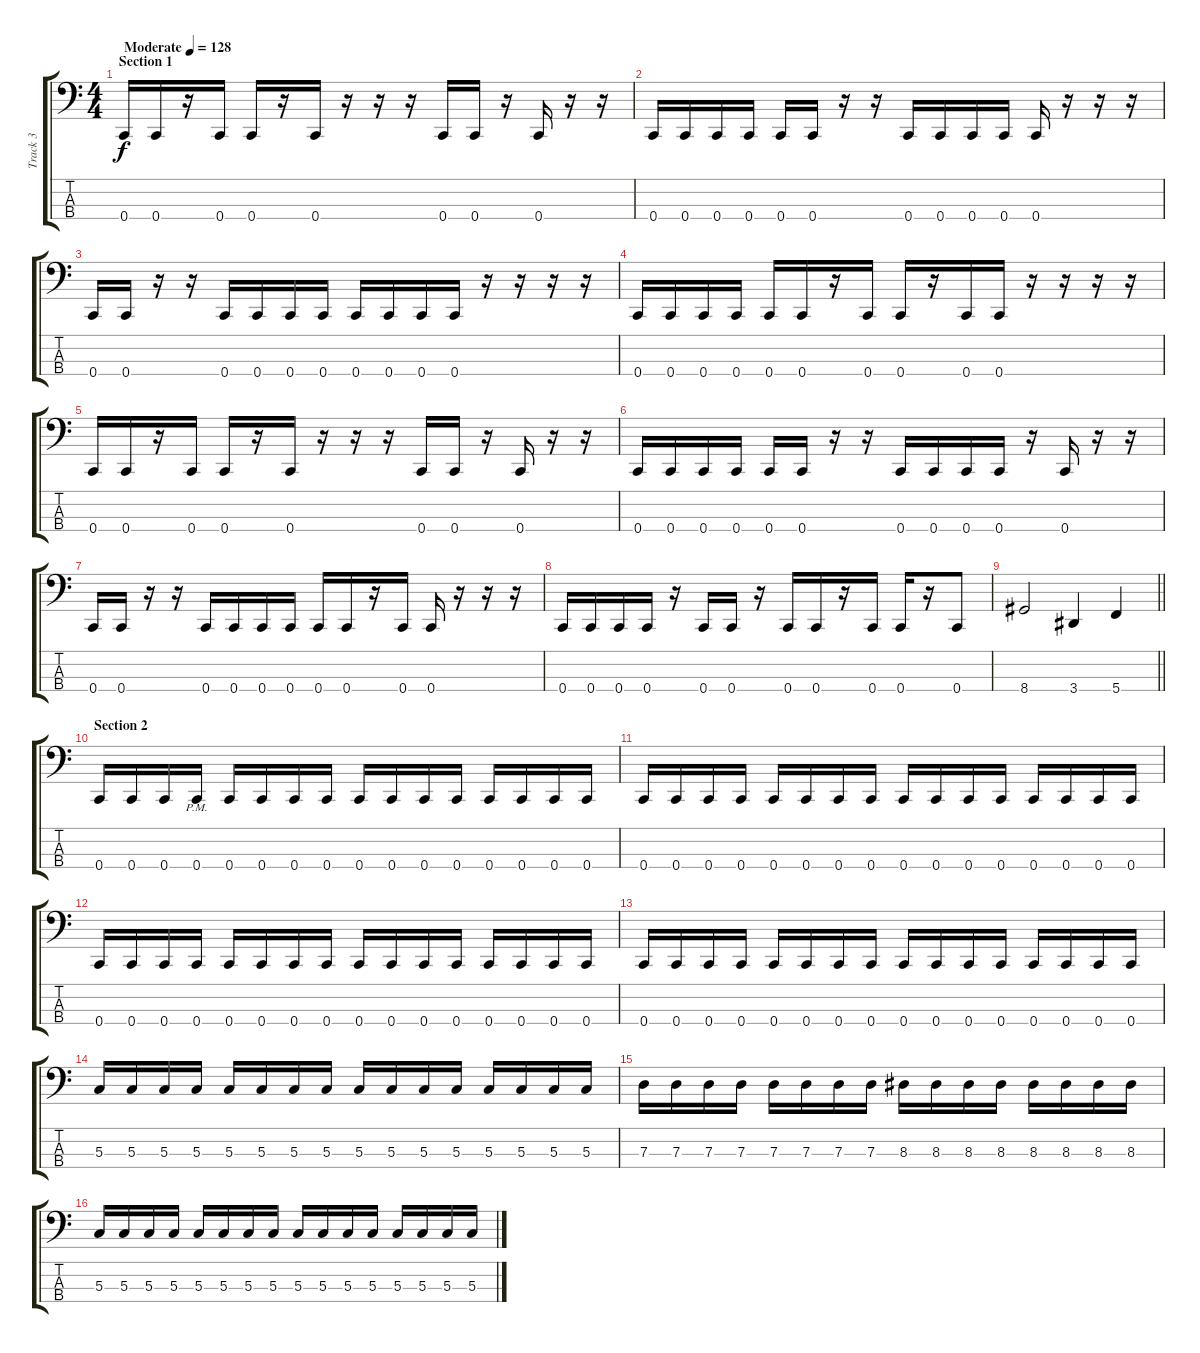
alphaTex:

\track ("Track 3" "Track 3") {instrument electricbasspick}
\staff {score tabs}
\tuning (F2 C2 G1 C1) {hide}
\ts (4 4)
\section ("" "Section 1")
\tempo (128 "Moderate")
\clef f4
\ks c
0.4.16{dy f instrument electricbasspick} 0.4.16 r.16 0.4.16 0.4.16 r.16 0.4.16 r.16 r.16 r.16 0.4.16 0.4.16 r.16 0.4.16 r.16 r.16 |
0.4.16 0.4.16 0.4.16 0.4.16 0.4.16 0.4.16 r.16 r.16 0.4.16 0.4.16 0.4.16 0.4.16 0.4.16 r.16 r.16 r.16 |
0.4.16 0.4.16 r.16 r.16 0.4.16 0.4.16 0.4.16 0.4.16 0.4.16 0.4.16 0.4.16 0.4.16 r.16 r.16 r.16 r.16 |
0.4.16 0.4.16 0.4.16 0.4.16 0.4.16 0.4.16 r.16 0.4.16 0.4.16 r.16 0.4.16 0.4.16 r.16 r.16 r.16 r.16 |
0.4.16 0.4.16 r.16 0.4.16 0.4.16 r.16 0.4.16 r.16 r.16 r.16 0.4.16 0.4.16 r.16 0.4.16 r.16 r.16 |
0.4.16 0.4.16 0.4.16 0.4.16 0.4.16 0.4.16 r.16 r.16 0.4.16 0.4.16 0.4.16 0.4.16 r.16 0.4.16 r.16 r.16 |
0.4.16 0.4.16 r.16 r.16 0.4.16 0.4.16 0.4.16 0.4.16 0.4.16 0.4.16 r.16 0.4.16 0.4.16 r.16 r.16 r.16 |
0.4.16 0.4.16 0.4.16 0.4.16 r.16 0.4.16 0.4.16 r.16 0.4.16 0.4.16 r.16 0.4.16 0.4.16 r.16 0.4.8 |
\barLineRight lightlight
8.4.2 3.4.4 5.4.4 |
\section ("" "Section 2")
0.4.16 0.4.16 0.4.16 0.4{pm}.16 0.4.16 0.4.16 0.4.16 0.4.16 0.4.16 0.4.16 0.4.16 0.4.16 0.4.16 0.4.16 0.4.16 0.4.16 |
0.4.16 0.4.16 0.4.16 0.4.16 0.4.16 0.4.16 0.4.16 0.4.16 0.4.16 0.4.16 0.4.16 0.4.16 0.4.16 0.4.16 0.4.16 0.4.16 |
0.4.16 0.4.16 0.4.16 0.4.16 0.4.16 0.4.16 0.4.16 0.4.16 0.4.16 0.4.16 0.4.16 0.4.16 0.4.16 0.4.16 0.4.16 0.4.16 |
0.4.16 0.4.16 0.4.16 0.4.16 0.4.16 0.4.16 0.4.16 0.4.16 0.4.16 0.4.16 0.4.16 0.4.16 0.4.16 0.4.16 0.4.16 0.4.16 |
5.3.16 5.3.16 5.3.16 5.3.16 5.3.16 5.3.16 5.3.16 5.3.16 5.3.16 5.3.16 5.3.16 5.3.16 5.3.16 5.3.16 5.3.16 5.3.16 |
7.3.16 7.3.16 7.3.16 7.3.16 7.3.16 7.3.16 7.3.16 7.3.16 8.3.16 8.3.16 8.3.16 8.3.16 8.3.16 8.3.16 8.3.16 8.3.16 |
5.3.16 5.3.16 5.3.16 5.3.16 5.3.16 5.3.16 5.3.16 5.3.16 5.3.16 5.3.16 5.3.16 5.3.16 5.3.16 5.3.16 5.3.16 5.3.16
